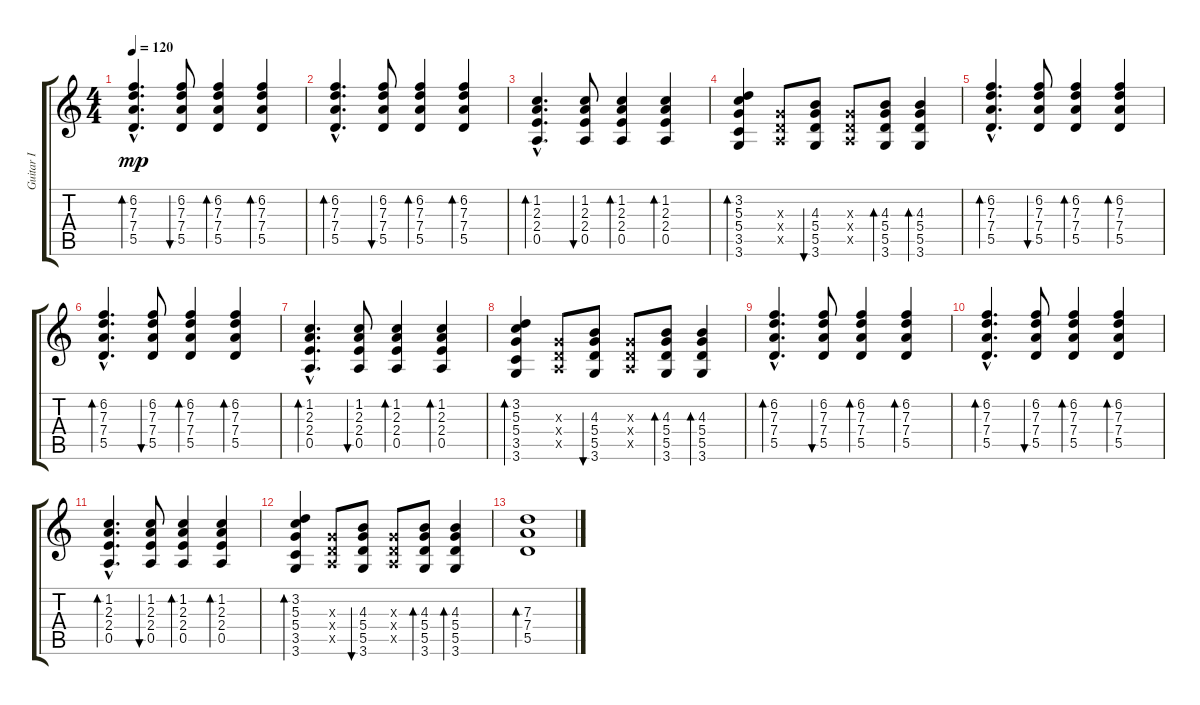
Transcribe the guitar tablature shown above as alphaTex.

\track ("Guitar I" "Guitar I") {instrument distortionguitar}
\staff {score tabs}
\tuning (E4 B3 G3 D3 A2 E2) {hide}
\ts (4 4)
\tempo 120
\clef g2
\ks c
(6.2{hac} 7.3{hac} 7.4{hac} 5.5{hac}).4{d bd 60 dy mp volume 10 instrument acousticguitarnylon} (6.2 7.3 7.4 5.5).8{bu 60} (6.2 7.3 7.4 5.5).4{bd 60} (6.2 7.3 7.4 5.5).4{bd 60} |
(6.2{hac} 7.3{hac} 7.4{hac} 5.5{hac}).4{d bd 60} (6.2 7.3 7.4 5.5).8{bu 60} (6.2 7.3 7.4 5.5).4{bd 60} (6.2 7.3 7.4 5.5).4{bd 60} |
(1.2{hac} 2.3{hac} 2.4{hac} 0.5{hac}).4{d bd 60} (1.2 2.3 2.4 0.5).8{bu 60} (1.2 2.3 2.4 0.5).4{bd 60} (1.2 2.3 2.4 0.5).4{bd 60} |
(3.2 5.3 5.4 3.5 3.6).4{bd 60} (0.3{x} 0.4{x} 0.5{x}).8 (4.3 5.4 5.5 3.6).8{bu 60} (0.3{x} 0.4{x} 0.5{x}).8 (4.3 5.4 5.5 3.6).8{bd 60} (4.3 5.4 5.5 3.6).4{bd 60} |
(6.2{hac} 7.3{hac} 7.4{hac} 5.5{hac}).4{d bd 60 volume 10 instrument acousticguitarnylon} (6.2 7.3 7.4 5.5).8{bu 60} (6.2 7.3 7.4 5.5).4{bd 60} (6.2 7.3 7.4 5.5).4{bd 60} |
(6.2{hac} 7.3{hac} 7.4{hac} 5.5{hac}).4{d bd 60} (6.2 7.3 7.4 5.5).8{bu 60} (6.2 7.3 7.4 5.5).4{bd 60} (6.2 7.3 7.4 5.5).4{bd 60} |
(1.2{hac} 2.3{hac} 2.4{hac} 0.5{hac}).4{d bd 60} (1.2 2.3 2.4 0.5).8{bu 60} (1.2 2.3 2.4 0.5).4{bd 60} (1.2 2.3 2.4 0.5).4{bd 60} |
(3.2 5.3 5.4 3.5 3.6).4{bd 60} (0.3{x} 0.4{x} 0.5{x}).8 (4.3 5.4 5.5 3.6).8{bu 60} (0.3{x} 0.4{x} 0.5{x}).8 (4.3 5.4 5.5 3.6).8{bd 60} (4.3 5.4 5.5 3.6).4{bd 60} |
(6.2{hac} 7.3{hac} 7.4{hac} 5.5{hac}).4{d bd 60 volume 10 instrument acousticguitarnylon} (6.2 7.3 7.4 5.5).8{bu 60} (6.2 7.3 7.4 5.5).4{bd 60} (6.2 7.3 7.4 5.5).4{bd 60} |
(6.2{hac} 7.3{hac} 7.4{hac} 5.5{hac}).4{d bd 60} (6.2 7.3 7.4 5.5).8{bu 60} (6.2 7.3 7.4 5.5).4{bd 60} (6.2 7.3 7.4 5.5).4{bd 60} |
(1.2{hac} 2.3{hac} 2.4{hac} 0.5{hac}).4{d bd 60} (1.2 2.3 2.4 0.5).8{bu 60} (1.2 2.3 2.4 0.5).4{bd 60} (1.2 2.3 2.4 0.5).4{bd 60} |
(3.2 5.3 5.4 3.5 3.6).4{bd 60 volume 10 instrument acousticguitarnylon} (0.3{x} 0.4{x} 0.5{x}).8 (4.3 5.4 5.5 3.6).8{bu 60} (0.3{x} 0.4{x} 0.5{x}).8 (4.3 5.4 5.5 3.6).8{bd 60} (4.3 5.4 5.5 3.6).4{bd 60} |
(7.3 7.4 5.5).1{bd 120 volume 10 instrument acousticguitarnylon}
